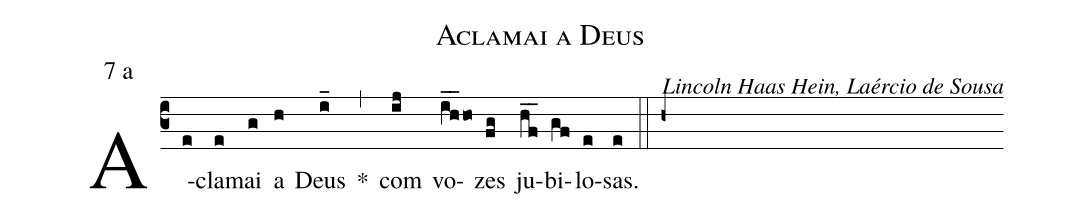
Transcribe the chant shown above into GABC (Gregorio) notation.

name: Aclamai a Deus;
mode: 7;
mode-differentia: a;
commentary: Lincoln Haas Hein, Laércio de Sousa;
%%
(c3)

A(e)cla(e)mai(g) a(h) Deus(i_) *(,) com(ij) vo(ih__ho)zes(fg) ju(hf__)bi(gf)<nlba>lo(e)sas.</nlba>(e)

(::h+)
